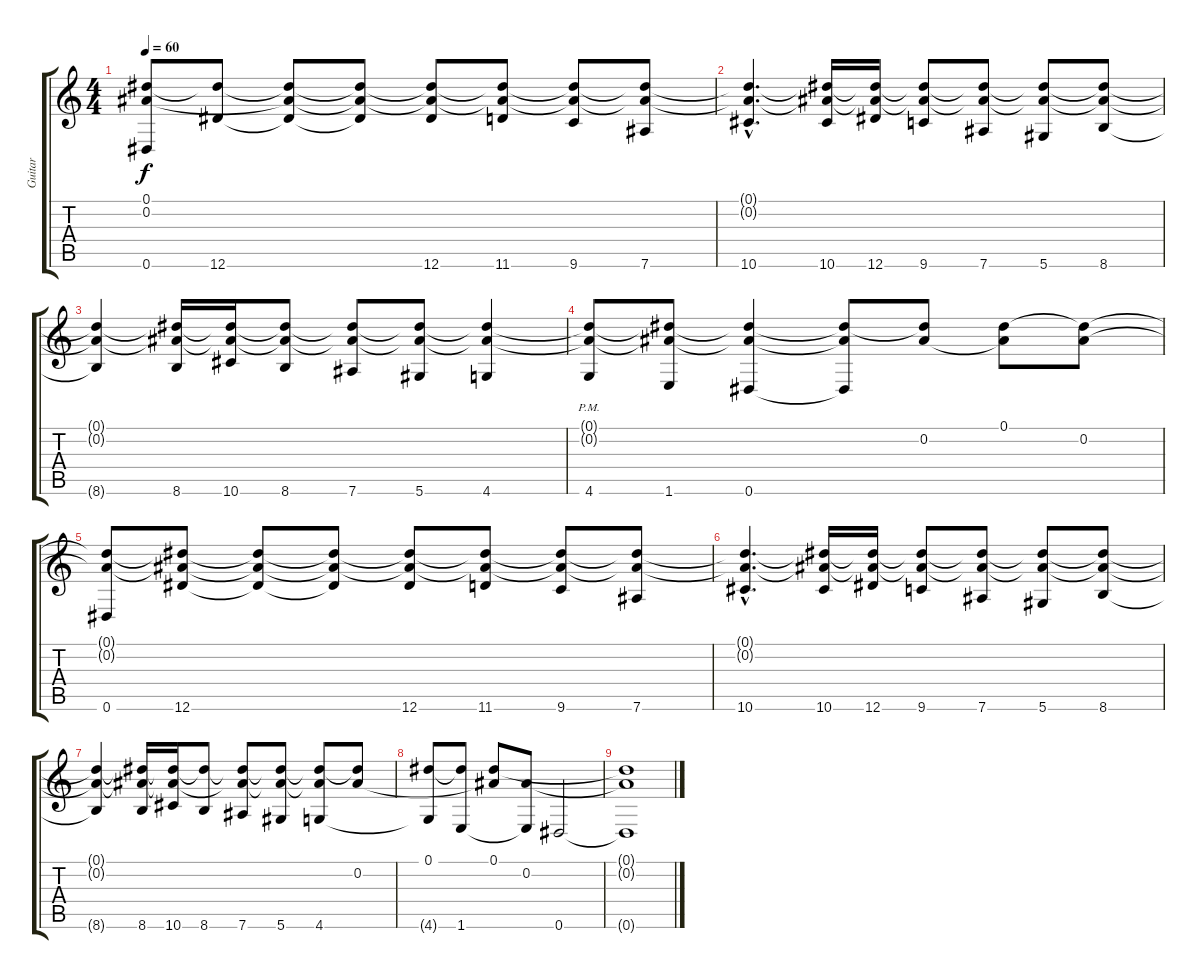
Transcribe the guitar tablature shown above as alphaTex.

\track ("Guitar" "Guitar") {instrument acousticguitarnylon}
\staff {score tabs}
\tuning (Eb4 Bb3 Gb3 Db3 Ab2 Eb2) {hide}
\ts (4 4)
\tempo 60
\clef g2
\ks c
(0.1{t} 0.2{t} 0.6).8{dy f} (0.1{t} 12.6).8 (0.1{t} 0.2{t} 12.6{t}).8 (0.1{t} 0.2{t} 12.6{t}).8 (0.1{t} 0.2{t} 12.6).8 (0.1{t} 0.2{t} 11.6).8 (0.1{t} 0.2{t} 9.6).8 (0.1{t} 0.2{t} 7.6).8 |
(0.1{hac t} 0.2{hac t} 10.6{hac}).4{d} (0.1{t} 0.2{t} 10.6).16 (0.1{t} 0.2{t} 12.6).16 (0.1{t} 0.2{t} 9.6).8 (0.1{t} 0.2{t} 7.6).8 (0.1{t} 0.2{t} 5.6).8 (0.1{t} 0.2{t} 8.6).8 |
(0.1{t} 0.2{t} 8.6{t}).4 (0.1{t} 0.2{t} 8.6).16 (0.1{t} 0.2{t} 10.6).16 (0.1{t} 0.2{t} 8.6).8 (0.1{t} 0.2{t} 7.6).8 (0.1{t} 0.2{t} 5.6).8 (0.1{t} 0.2{t} 4.6).4 |
(0.1{t} 0.2{t} 4.6{pm}).8 (0.1{t} 0.2{t} 1.6).8 (0.1{t} 0.2{t} 0.6).4 (0.1{t} 0.2{t} 0.6{t}).8 (0.1{t} 0.2).8 (0.1 0.2{t}).8 (0.1{t} 0.2).8 |
(0.1{t} 0.2{t} 0.6).8 (0.1{t} 0.2{t} 12.6).8 (0.1{t} 0.2{t} 12.6{t}).8 (0.1{t} 0.2{t} 12.6{t}).8 (0.1{t} 0.2{t} 12.6).8 (0.1{t} 0.2{t} 11.6).8 (0.1{t} 0.2{t} 9.6).8 (0.1{t} 0.2{t} 7.6).8 |
(0.1{hac t} 0.2{hac t} 10.6{hac}).4{d} (0.1{t} 0.2{t} 10.6).16 (0.1{t} 0.2{t} 12.6).16 (0.1{t} 0.2{t} 9.6).8 (0.1{t} 0.2{t} 7.6).8 (0.1{t} 0.2{t} 5.6).8 (0.1{t} 0.2{t} 8.6).8 |
(0.1{t} 0.2{t} 8.6{t}).4 (0.1{t} 0.2{t} 8.6).16 (0.1{t} 0.2{t} 10.6).16 (0.1{t} 8.6).8 (0.1{t} 0.2{t} 7.6).8 (0.1{t} 0.2{t} 5.6).8 (0.1{t} 0.2{t} 4.6).8 (0.1{t} 0.2).8 |
(0.1 4.6{t}).8 (0.1{t} 1.6).8 (0.1 0.2{t}).8 (0.2 1.6{t}).8 0.6.2 |
(0.1{t} 0.2{t} 0.6{t}).1
